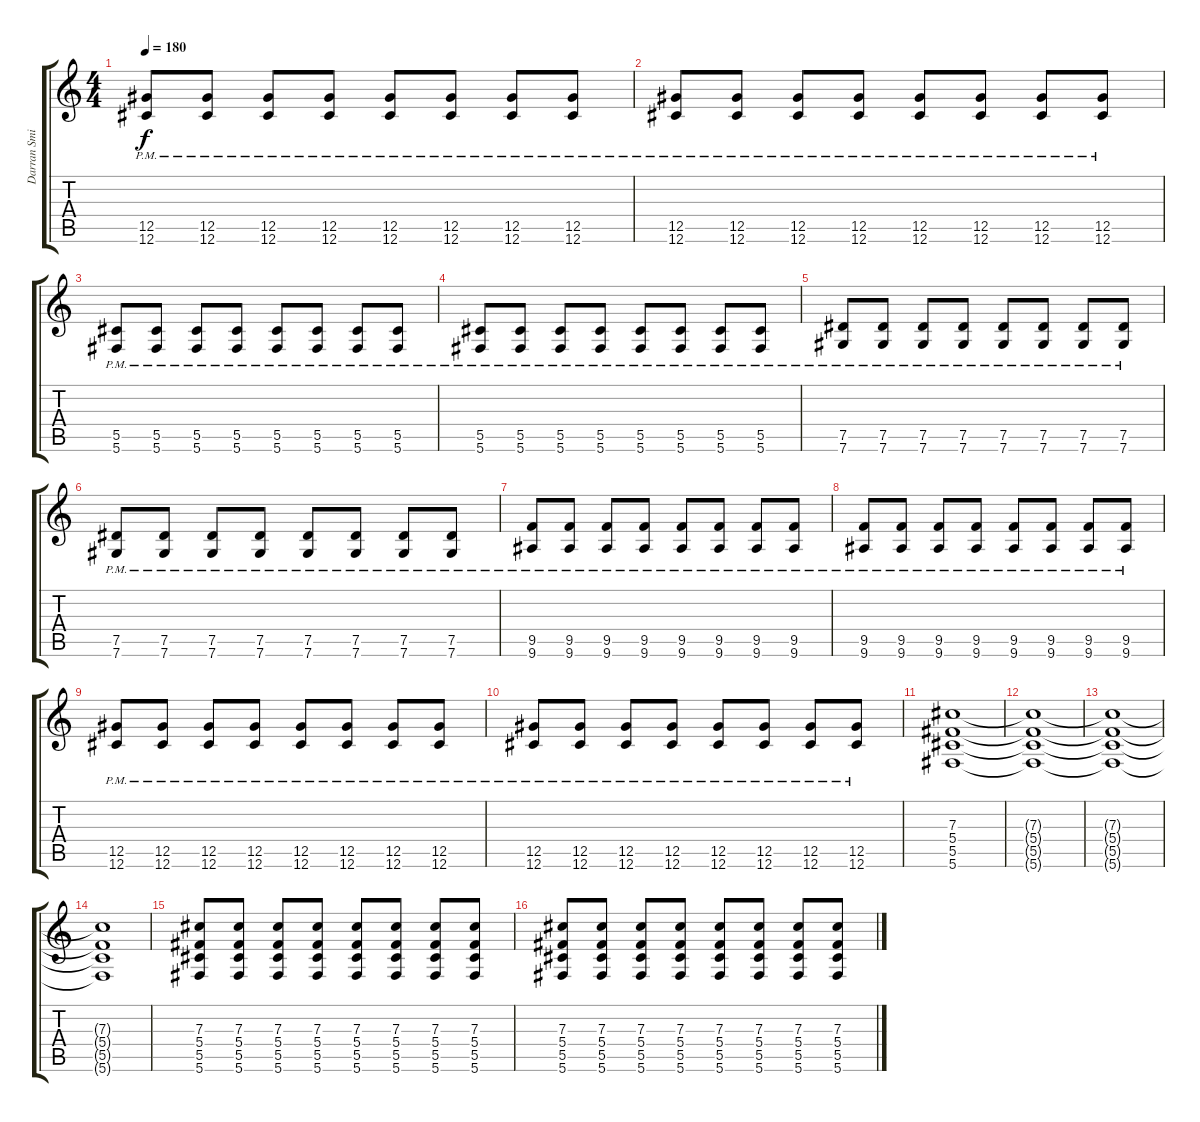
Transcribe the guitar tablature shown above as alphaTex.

\track ("Darran Smith" "Darran Smi") {instrument distortionguitar}
\staff {score tabs}
\tuning (Eb4 Bb3 Gb3 Db3 Ab2 Db2) {hide}
\ts (4 4)
\tempo 180
\clef g2
\ks c
(12.5{pm} 12.6{pm}).8{dy f} (12.5{pm} 12.6{pm}).8 (12.5{pm} 12.6{pm}).8 (12.5{pm} 12.6{pm}).8 (12.5{pm} 12.6{pm}).8 (12.5{pm} 12.6{pm}).8 (12.5{pm} 12.6{pm}).8 (12.5{pm} 12.6{pm}).8 |
(12.5{pm} 12.6{pm}).8 (12.5{pm} 12.6{pm}).8 (12.5{pm} 12.6{pm}).8 (12.5{pm} 12.6{pm}).8 (12.5{pm} 12.6{pm}).8 (12.5{pm} 12.6{pm}).8 (12.5{pm} 12.6{pm}).8 (12.5{pm} 12.6{pm}).8 |
(5.5{pm} 5.6{pm}).8 (5.5{pm} 5.6{pm}).8 (5.5{pm} 5.6{pm}).8 (5.5{pm} 5.6{pm}).8 (5.5{pm} 5.6{pm}).8 (5.5{pm} 5.6{pm}).8 (5.5{pm} 5.6{pm}).8 (5.5{pm} 5.6{pm}).8 |
(5.5{pm} 5.6{pm}).8 (5.5{pm} 5.6{pm}).8 (5.5{pm} 5.6{pm}).8 (5.5{pm} 5.6{pm}).8 (5.5{pm} 5.6{pm}).8 (5.5{pm} 5.6{pm}).8 (5.5{pm} 5.6{pm}).8 (5.5{pm} 5.6{pm}).8 |
(7.5{pm} 7.6{pm}).8 (7.5{pm} 7.6{pm}).8 (7.5{pm} 7.6{pm}).8 (7.5{pm} 7.6{pm}).8 (7.5{pm} 7.6{pm}).8 (7.5{pm} 7.6{pm}).8 (7.5{pm} 7.6{pm}).8 (7.5{pm} 7.6{pm}).8 |
(7.5{pm} 7.6{pm}).8 (7.5{pm} 7.6{pm}).8 (7.5{pm} 7.6{pm}).8 (7.5{pm} 7.6{pm}).8 (7.5{pm} 7.6{pm}).8 (7.5{pm} 7.6{pm}).8 (7.5{pm} 7.6{pm}).8 (7.5{pm} 7.6{pm}).8 |
(9.5{pm} 9.6{pm}).8 (9.5{pm} 9.6{pm}).8 (9.5{pm} 9.6{pm}).8 (9.5{pm} 9.6{pm}).8 (9.5{pm} 9.6{pm}).8 (9.5{pm} 9.6{pm}).8 (9.5{pm} 9.6{pm}).8 (9.5{pm} 9.6{pm}).8 |
(9.5{pm} 9.6{pm}).8 (9.5{pm} 9.6{pm}).8 (9.5{pm} 9.6{pm}).8 (9.5{pm} 9.6{pm}).8 (9.5{pm} 9.6{pm}).8 (9.5{pm} 9.6{pm}).8 (9.5{pm} 9.6{pm}).8 (9.5{pm} 9.6{pm}).8 |
(12.5{pm} 12.6{pm}).8 (12.5{pm} 12.6{pm}).8 (12.5{pm} 12.6{pm}).8 (12.5{pm} 12.6{pm}).8 (12.5{pm} 12.6{pm}).8 (12.5{pm} 12.6{pm}).8 (12.5{pm} 12.6{pm}).8 (12.5{pm} 12.6{pm}).8 |
(12.5{pm} 12.6{pm}).8 (12.5{pm} 12.6{pm}).8 (12.5{pm} 12.6{pm}).8 (12.5{pm} 12.6{pm}).8 (12.5{pm} 12.6{pm}).8 (12.5{pm} 12.6{pm}).8 (12.5{pm} 12.6{pm}).8 (12.5{pm} 12.6{pm}).8 |
(7.3 5.4 5.5 5.6).1 |
(7.3{t} 5.4{t} 5.5{t} 5.6{t}).1 |
(7.3{t} 5.4{t} 5.5{t} 5.6{t}).1 |
(7.3{t} 5.4{t} 5.5{t} 5.6{t}).1 |
(7.3 5.4 5.5 5.6).8 (7.3 5.4 5.5 5.6).8 (7.3 5.4 5.5 5.6).8 (7.3 5.4 5.5 5.6).8 (7.3 5.4 5.5 5.6).8 (7.3 5.4 5.5 5.6).8 (7.3 5.4 5.5 5.6).8 (7.3 5.4 5.5 5.6).8 |
(7.3 5.4 5.5 5.6).8 (7.3 5.4 5.5 5.6).8 (7.3 5.4 5.5 5.6).8 (7.3 5.4 5.5 5.6).8 (7.3 5.4 5.5 5.6).8 (7.3 5.4 5.5 5.6).8 (7.3 5.4 5.5 5.6).8 (7.3 5.4 5.5 5.6).8
